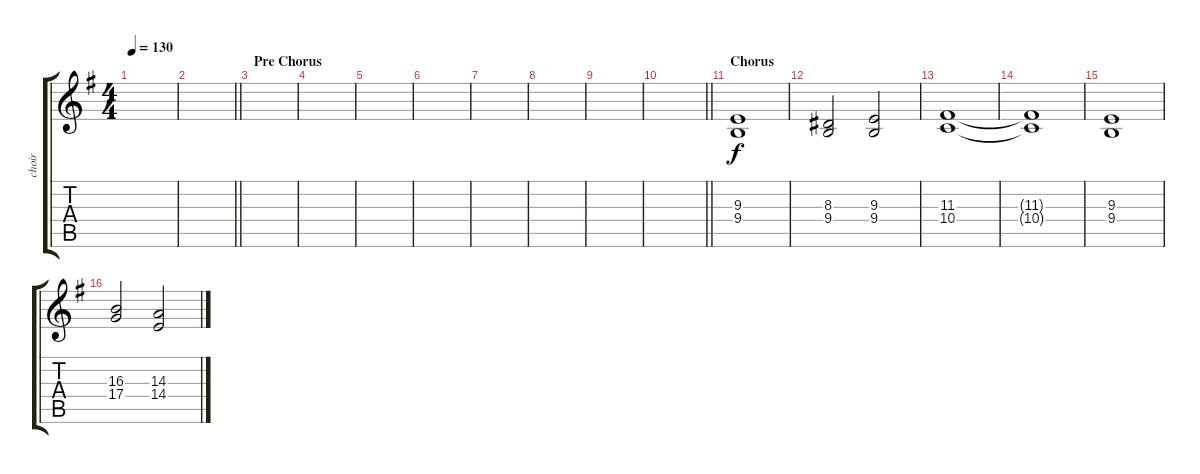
\track ("choir" "choir") {instrument choiraahs}
\staff {score tabs}
\tuning (E4 B3 G3 D3 A2 E2) {hide}
\ts (4 4)
\tempo 130
\clef g2
\ks eminor
|
\barLineRight lightlight
|
\section ("" "Pre Chorus")
|
|
|
|
|
|
|
\barLineRight lightlight
|
\section ("" "Chorus")
(9.3 9.4).1 |
(8.3 9.4).2 (9.3 9.4).2 |
(11.3 10.4).1 |
(11.3{t} 10.4{t}).1 |
(9.3 9.4).1 |
(16.3 17.4).2 (14.3 14.4).2
